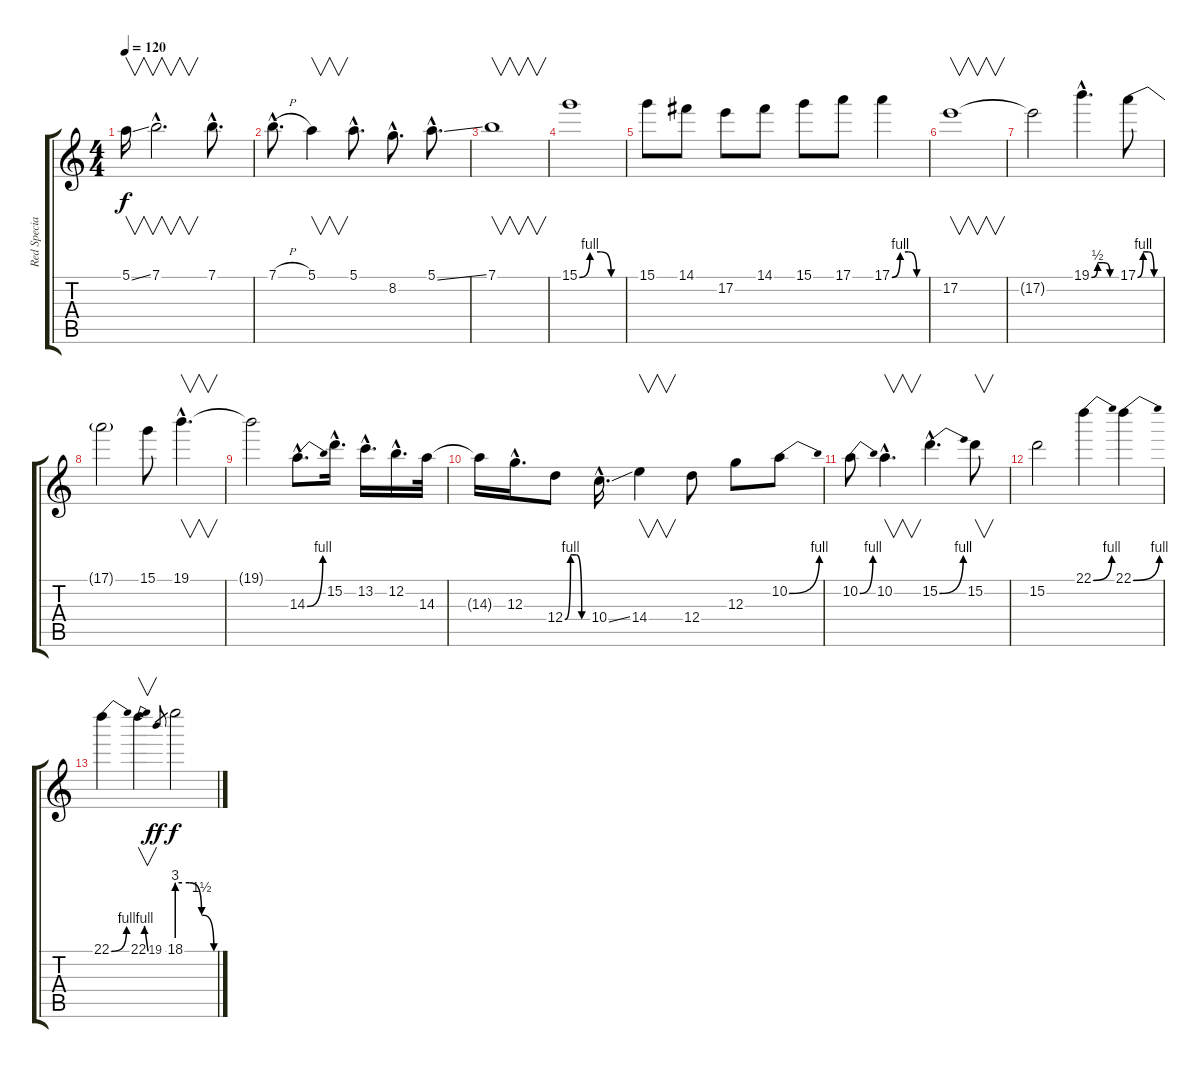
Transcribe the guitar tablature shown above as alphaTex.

\track ("Red Special Guitar (May)" "Red Specia") {instrument overdrivenguitar}
\staff {score tabs}
\tuning (E4 B3 G3 D3 A2 E2) {hide}
\ts (4 4)
\tempo 120
\clef g2
\ks c
5.1{ss}.16{v dy f instrument overdrivenguitar} 7.1{hac}.2{v d} 7.1{hac}.8{d} |
7.1{h hac}.8{d} 5.1.4{v} 5.1{hac}.8{d} 8.2{hac}.8{d} 5.1{ss hac}.8{d} |
7.1.1{v} |
15.1{be (custom 0 0 15 4 30 4 45 0 60 0)}.1 |
15.1.8 14.1.8 17.2.8 14.1.8 15.1.8 17.1.8 17.1{be (custom 0 0 15 4 30 4 45 0 60 0)}.4 |
17.2.1{v} |
17.2{t}.2 19.1{be (custom 0 0 15 2 30 2 45 0 60 0) hac}.4{d} 17.1{be (custom 0 0 15 4 30 4 45 0 60 0)}.8 |
17.1{t}.2 15.1.8 19.1{hac}.4{v d} |
19.1{t}.2 14.3{be (bend 0 0 60 4) hac}.8{d} 15.2{hac}.16{d} 13.2{hac}.16{d} 12.2{hac}.16{d} 14.3.32 |
14.3{t}.16 12.3{hac}.16{d} 12.4{be (custom 0 0 15 4 30 4 45 0 60 0)}.8 10.4{ss hac}.16{d} 14.4.4{v} 12.4.8 12.3.8 10.2{be (bend 0 0 60 4)}.8 |
10.2{be (bend 0 0 60 4)}.8 10.2{hac}.4{v d} 15.2{be (bend 0 0 60 4) hac}.4{d} 15.2.8{v} |
15.2.2 22.1{be (bend 0 0 60 4)}.4 22.1{be (bend 0 0 60 4)}.4 |
22.1{be (bend 0 0 60 4)}.4 22.1{be (bend 0 0 60 4)}.4{v} 19.1.8{gr dy ff} 18.1{be (custom 0 12 20 12 40 6 60 0)}.2{dy f}
